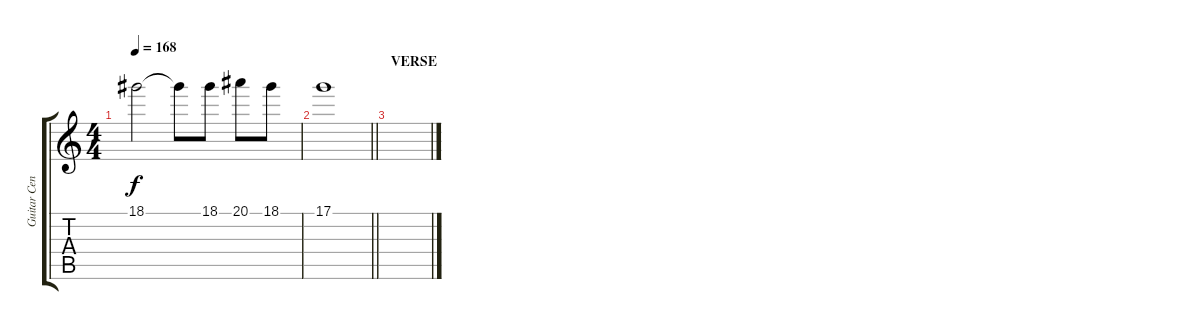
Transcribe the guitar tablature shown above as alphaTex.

\track ("Guitar Centre" "Guitar Cen") {instrument distortionguitar}
\staff {score tabs}
\tuning (D4 A3 F3 C3 G2 C2) {hide}
\ts (4 4)
\tempo 168
\clef g2
\ks c
18.1.2{dy f} 18.1{t}.8 18.1.8 20.1.8 18.1.8 |
\barLineRight lightlight
17.1.1 |
\section ("" "VERSE")
